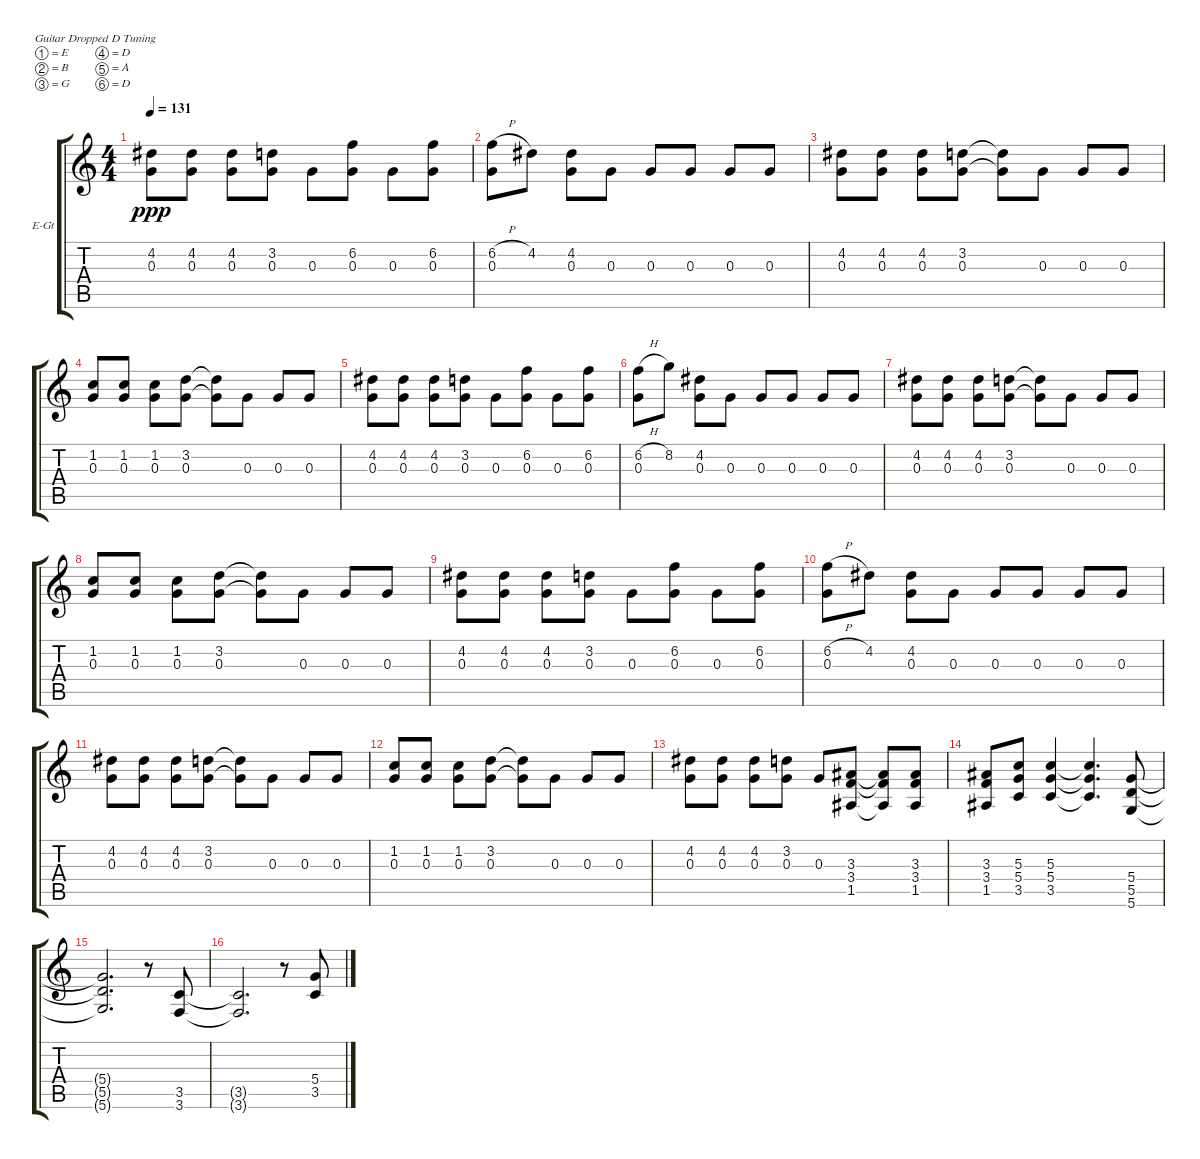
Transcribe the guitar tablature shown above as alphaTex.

\bracketExtendMode groupsimilarinstruments
\firstSystemTrackNameOrientation horizontal
\otherSystemsTrackNameOrientation horizontal
\track ("Rhythm" "E-Gt") {instrument acousticgrandpiano}
\staff {score tabs}
\tuning (E4 B3 G3 D3 A2 D2)
\displaytranspose 12
\ts (4 4)
\tempo 131
\clef g2
\ks c
(4.2 0.3).8{dy ppp} (4.2 0.3).8 (4.2 0.3).8 (3.2 0.3).8 0.3.8 (6.2 0.3).8 0.3.8 (6.2 0.3).8 |
(6.2{h} 0.3).8 4.2.8 (4.2 0.3).8 0.3.8 0.3.8 0.3.8 0.3.8 0.3.8 |
(4.2 0.3).8 (4.2 0.3).8 (4.2 0.3).8 (3.2 0.3).8 (3.2{t} 0.3{t}).8 0.3.8 0.3.8 0.3.8 |
(1.2 0.3).8 (1.2 0.3).8 (1.2 0.3).8 (3.2 0.3).8 (3.2{t} 0.3{t}).8 0.3.8 0.3.8 0.3.8 |
(4.2 0.3).8 (4.2 0.3).8 (4.2 0.3).8 (3.2 0.3).8 0.3.8 (6.2 0.3).8 0.3.8 (6.2 0.3).8 |
(6.2{h} 0.3).8 8.2.8 (4.2 0.3).8 0.3.8 0.3.8 0.3.8 0.3.8 0.3.8 |
(4.2 0.3).8 (4.2 0.3).8 (4.2 0.3).8 (3.2 0.3).8 (3.2{t} 0.3{t}).8 0.3.8 0.3.8 0.3.8 |
(1.2 0.3).8 (1.2 0.3).8 (1.2 0.3).8 (3.2 0.3).8 (3.2{t} 0.3{t}).8 0.3.8 0.3.8 0.3.8 |
(4.2 0.3).8 (4.2 0.3).8 (4.2 0.3).8 (3.2 0.3).8 0.3.8 (6.2 0.3).8 0.3.8 (6.2 0.3).8 |
(6.2{h} 0.3).8 4.2.8 (4.2 0.3).8 0.3.8 0.3.8 0.3.8 0.3.8 0.3.8 |
(4.2 0.3).8 (4.2 0.3).8 (4.2 0.3).8 (3.2 0.3).8 (3.2{t} 0.3{t}).8 0.3.8 0.3.8 0.3.8 |
(1.2 0.3).8 (1.2 0.3).8 (1.2 0.3).8 (3.2 0.3).8 (3.2{t} 0.3{t}).8 0.3.8 0.3.8 0.3.8 |
(4.2 0.3).8 (4.2 0.3).8 (4.2 0.3).8 (3.2 0.3).8 0.3.8 (3.3 3.4 1.5).8 (3.3{t} 3.4{t} 1.5{t}).8 (3.3 3.4 1.5).8 |
(3.3 3.4 1.5).8 (5.3 5.4 3.5).8 (5.3 5.4 3.5).4 (5.3{t} 5.4{t} 3.5{t}).4{d} (5.4 5.5 5.6).8 |
(5.4{t} 5.5{t} 5.6{t}).2{d} r.8 (3.5 3.6).8 |
(3.5{t} 3.6{t}).2{d} r.8 (5.4 3.5).8
